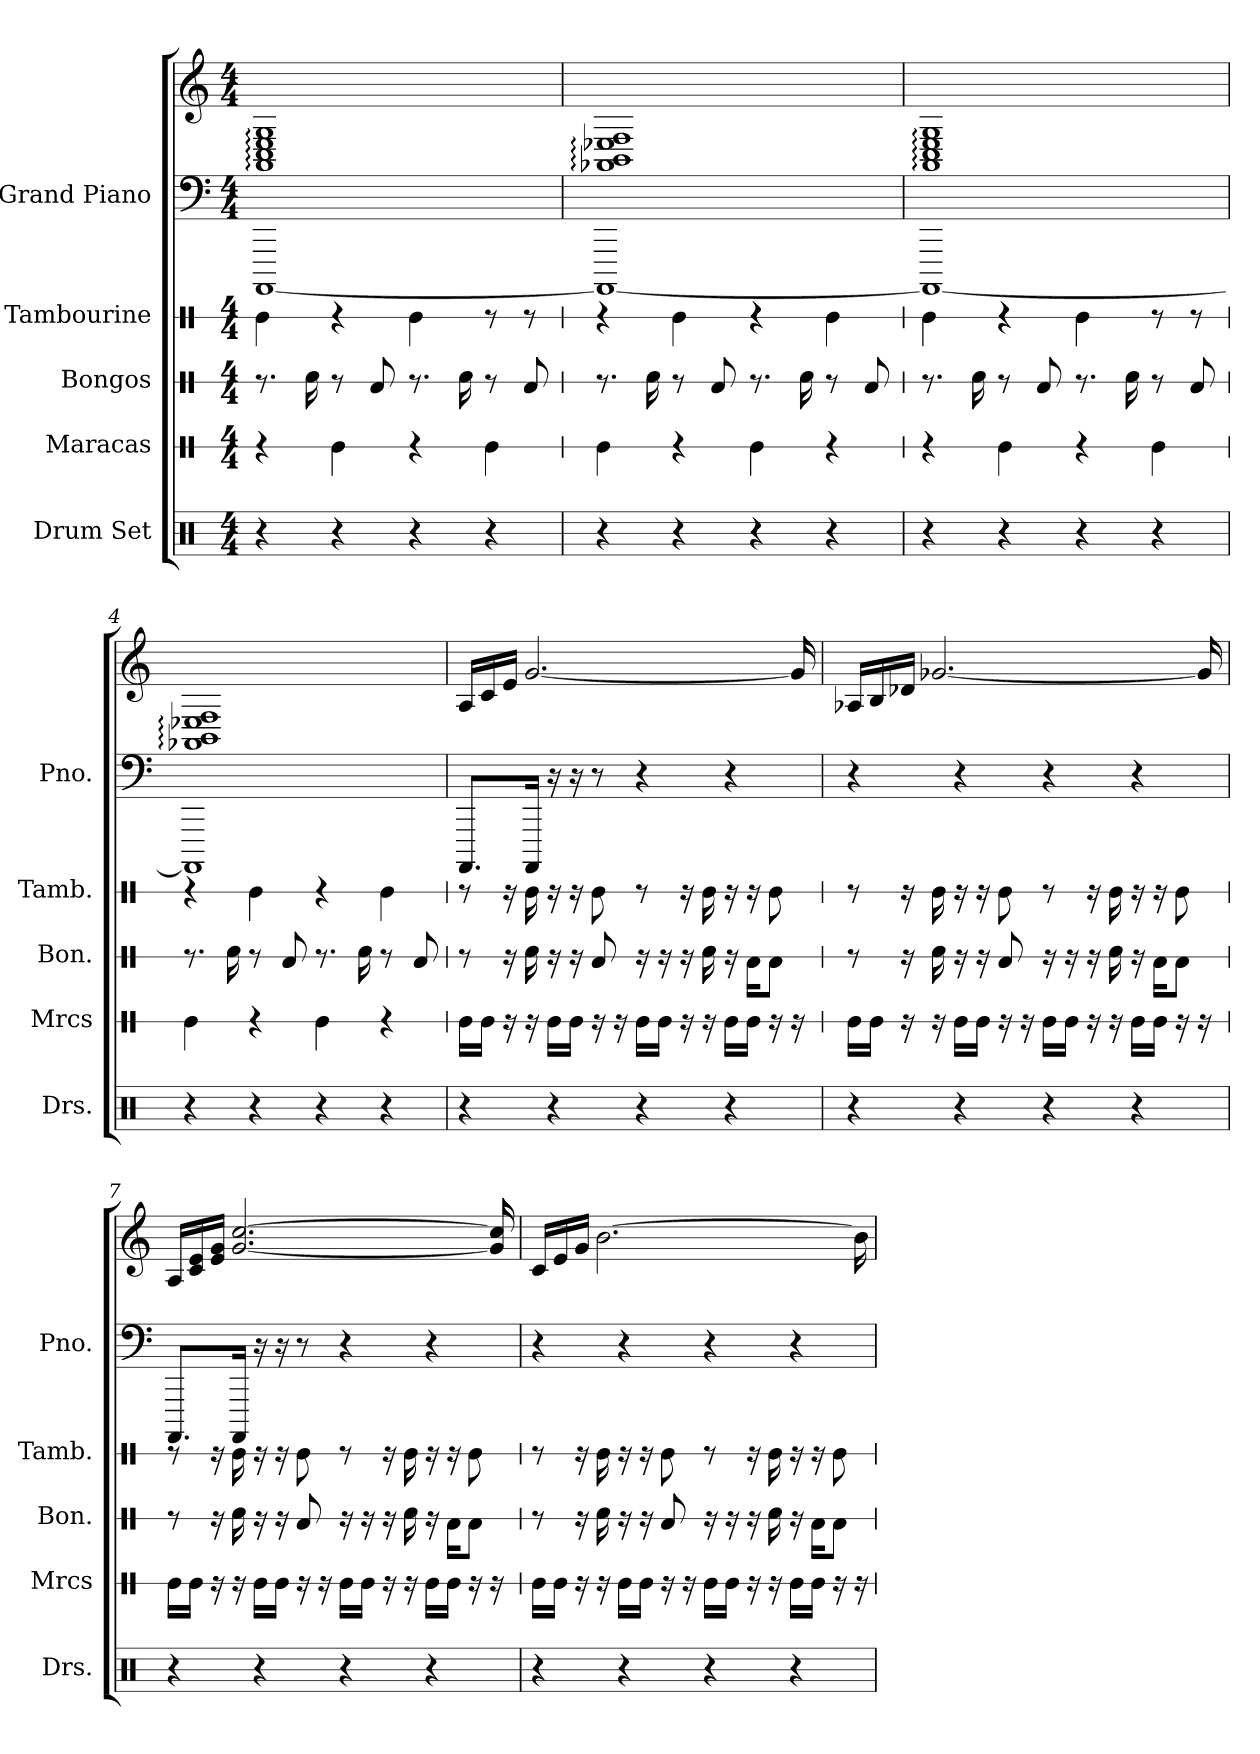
**kern	**kern	**kern	**kern	**kern	**kern
*part5	*part4	*part3	*part2	*part1	*part1
*staff6	*staff5	*staff4	*staff3	*staff2	*staff1
*I"Drum Set	*I"Maracas	*I"Bongos	*I"Tambourine	*I"Grand Piano	*
*I'Drs.	*I'Mrcs	*I'Bon.	*I'Tamb.	*I'Pno.	*
*stria5	*stria1	*stria1	*stria1	*stria5	*stria5
*clefX	*clefX	*clefX	*clefX	*clefF4	*clefG2
*k[]	*k[]	*k[]	*k[]	*k[]	*k[]
*M4/4	*M4/4	*M4/4	*M4/4	*M4/4	*M4/4
*MM90	*MM90	*MM90	*MM90	*MM90	*MM90
=1	=1	=1	=1	=1	=1
4r	4r	8.r	4Re	[1AAAA	1G: 1AA: 1C: 1E:
.	.	16Rf	.	.	.
4r	4Re	8r	4r	.	.
.	.	8Rd	.	.	.
4r	4r	8.r	4Re	.	.
.	.	16Rf	.	.	.
4r	4Re	8r	8r	.	.
.	.	8Rd	8r	.	.
=2	=2	=2	=2	=2	=2
4r	4Re	8.r	4r	1AAAA_	1F: 1BB: 1E-X: 1AA-X:
.	.	16Rf	.	.	.
4r	4r	8r	4Re	.	.
.	.	8Rd	.	.	.
4r	4Re	8.r	4r	.	.
.	.	16Rf	.	.	.
4r	4r	8r	4Re	.	.
.	.	8Rd	.	.	.
=3	=3	=3	=3	=3	=3
4r	4r	8.r	4Re	1AAAA_	1G: 1AA: 1C: 1E:
.	.	16Rf	.	.	.
4r	4Re	8r	4r	.	.
.	.	8Rd	.	.	.
4r	4r	8.r	4Re	.	.
.	.	16Rf	.	.	.
4r	4Re	8r	8r	.	.
.	.	8Rd	8r	.	.
=4	=4	=4	=4	=4	=4
4r	4Re	8.r	4r	1AAAA]	1F: 1BB: 1E-X: 1AA-X:
.	.	16Rf	.	.	.
4r	4r	8r	4Re	.	.
.	.	8Rd	.	.	.
4r	4Re	8.r	4r	.	.
.	.	16Rf	.	.	.
4r	4r	8r	4Re	.	.
.	.	8Rd	.	.	.
=5	=5	=5	=5	=5	=5
4r	16ReLL	8r	8r	8.AAAAL	16ALL
.	16ReJJ	.	.	.	16c
.	16r	16r	16r	.	16eJJ
.	16r	16Rf	16Re	16AAAAJk	[2.g
4r	16ReLL	16r	16r	16r	.
.	16ReJJ	16r	16r	16r	.
.	16r	8Rd	8Re	8r	.
.	16r	.	.	.	.
4r	16ReLL	16r	8r	4r	.
.	16ReJJ	16r	.	.	.
.	16r	16r	16r	.	.
.	16r	16Rf	16Re	.	.
4r	16ReLL	16r	16r	4r	.
.	16ReJJ	16RdKL	16r	.	.
.	16r	8RdJ	8Re	.	.
.	16r	.	.	.	16g]
=6	=6	=6	=6	=6	=6
4r	16ReLL	8r	8r	4r	16A-XLL
.	16ReJJ	.	.	.	16B
.	16r	16r	16r	.	16d-XJJ
.	16r	16Rf	16Re	.	[2.g-X
4r	16ReLL	16r	16r	4r	.
.	16ReJJ	16r	16r	.	.
.	16r	8Rd	8Re	.	.
.	16r	.	.	.	.
4r	16ReLL	16r	8r	4r	.
.	16ReJJ	16r	.	.	.
.	16r	16r	16r	.	.
.	16r	16Rf	16Re	.	.
4r	16ReLL	16r	16r	4r	.
.	16ReJJ	16RdKL	16r	.	.
.	16r	8RdJ	8Re	.	.
.	16r	.	.	.	16g-]
=7	=7	=7	=7	=7	=7
4r	16ReLL	8r	8r	8.AAAAL	16ALL
.	16ReJJ	.	.	.	16c 16e
.	16r	16r	16r	.	16g 16eJJ
.	16r	16Rf	16Re	16AAAAJk	[2.g [2.cc
4r	16ReLL	16r	16r	16r	.
.	16ReJJ	16r	16r	16r	.
.	16r	8Rd	8Re	8r	.
.	16r	.	.	.	.
4r	16ReLL	16r	8r	4r	.
.	16ReJJ	16r	.	.	.
.	16r	16r	16r	.	.
.	16r	16Rf	16Re	.	.
4r	16ReLL	16r	16r	4r	.
.	16ReJJ	16RdKL	16r	.	.
.	16r	8RdJ	8Re	.	.
.	16r	.	.	.	16g] 16cc]
=8	=8	=8	=8	=8	=8
4r	16ReLL	8r	8r	4r	16cLL
.	16ReJJ	.	.	.	16e
.	16r	16r	16r	.	16gJJ
.	16r	16Rf	16Re	.	[2.b
4r	16ReLL	16r	16r	4r	.
.	16ReJJ	16r	16r	.	.
.	16r	8Rd	8Re	.	.
.	16r	.	.	.	.
4r	16ReLL	16r	8r	4r	.
.	16ReJJ	16r	.	.	.
.	16r	16r	16r	.	.
.	16r	16Rf	16Re	.	.
4r	16ReLL	16r	16r	4r	.
.	16ReJJ	16RdKL	16r	.	.
.	16r	8RdJ	8Re	.	.
.	16r	.	.	.	16b]
=	=	=	=	=	=
*-	*-	*-	*-	*-	*-
